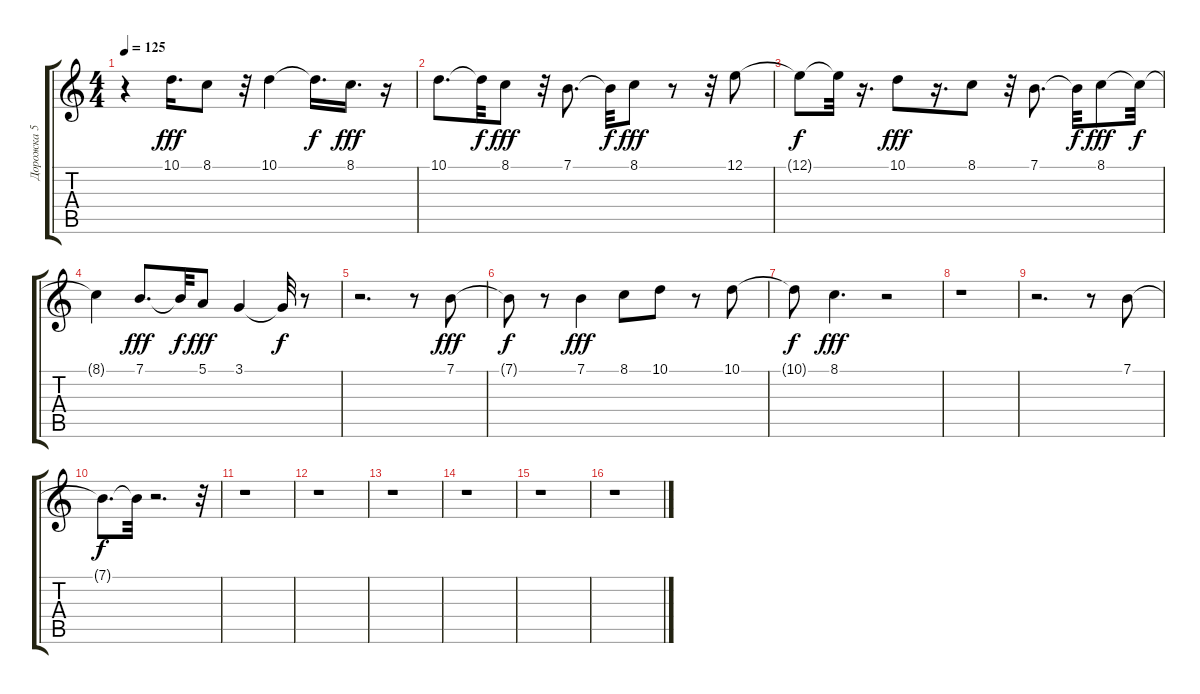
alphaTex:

\track ("Дорожка 5" "Дорожка 5") {instrument ocarina}
\staff {score tabs}
\tuning (E4 B3 G3 D3 A2 E2) {hide}
\ts (4 4)
\tempo 125
\clef g2
\ks c
r.4{dy f} 10.1.16{d dy fff} 8.1.8 r.32 10.1.4 10.1{t}.16{d dy f} 8.1.16{d dy fff} r.16 |
10.1.8{d} 10.1{t}.32{dy f} 8.1.8{dy fff} r.32 7.1.8{d} 7.1{t}.32{dy f} 8.1.8{dy fff} r.8 r.32 12.1.8 |
12.1{t}.8{dy f} 12.1{t}.32 r.16{d} 10.1.8{dy fff} r.16{d} 8.1.8 r.32 7.1.8{d} 7.1{t}.32{dy f} 8.1.8{dy fff} 8.1{t}.32{dy f} |
8.1{t}.4 7.1.8{d dy fff} 7.1{t}.32{dy f} 5.1.8{dy fff} 3.1.4 3.1{t}.32{dy f} r.8 |
r.2{d} r.8 7.1.8{dy fff} |
7.1{t}.8{dy f} r.8 7.1.4{dy fff} 8.1.8 10.1.8 r.8 10.1.8 |
10.1{t}.8{dy f} 8.1.4{d dy fff} r.2 |
r.1 |
r.2{d} r.8 7.1.8 |
7.1{t}.8{d dy f} 7.1{t}.32 r.2{d} r.32 |
r.1 |
r.1 |
r.1 |
r.1 |
r.1 |
r.1
